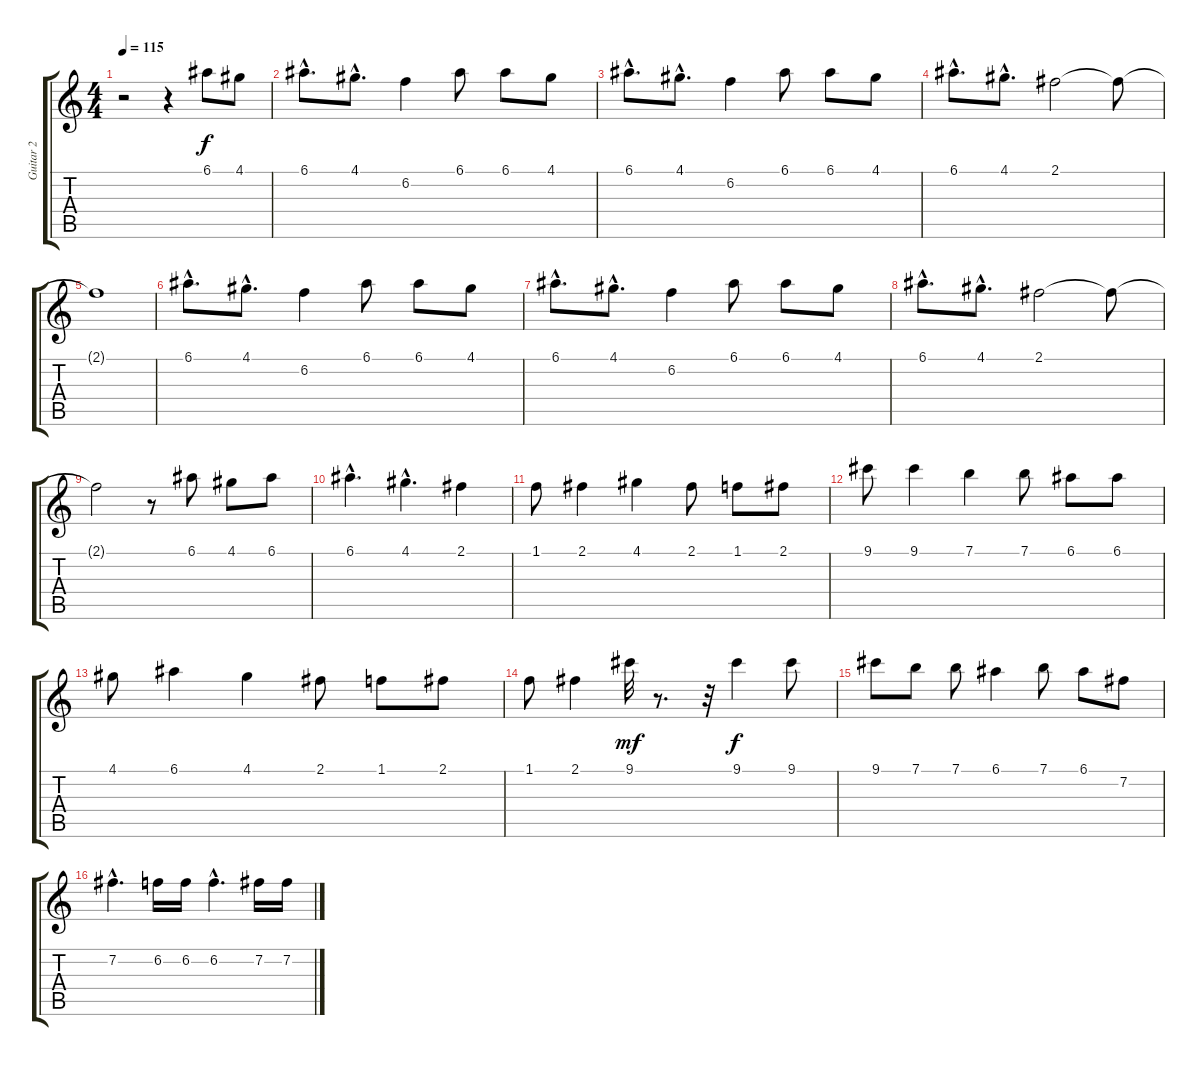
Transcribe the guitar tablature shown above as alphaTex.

\track ("Guitar 2" "Guitar 2") {instrument electricguitarclean}
\staff {score tabs}
\tuning (E4 B3 G3 D3 A2 E2) {hide}
\ts (4 4)
\tempo 115
\clef g2
\ks c
r.2{dy f} r.4 6.1.8{instrument electricguitarjazz} 4.1.8 |
6.1{hac}.8{d} 4.1{hac}.8{d} 6.2.4 6.1.8 6.1.8 4.1.8 |
6.1{hac}.8{d} 4.1{hac}.8{d} 6.2.4 6.1.8 6.1.8 4.1.8 |
6.1{hac}.8{d} 4.1{hac}.8{d} 2.1.2 2.1{t}.8 |
2.1{t}.1 |
6.1{hac}.8{d} 4.1{hac}.8{d} 6.2.4 6.1.8 6.1.8 4.1.8 |
6.1{hac}.8{d} 4.1{hac}.8{d} 6.2.4 6.1.8 6.1.8 4.1.8 |
6.1{hac}.8{d} 4.1{hac}.8{d} 2.1.2 2.1{t}.8 |
2.1{t}.2 r.8 6.1.8 4.1.8 6.1.8 |
6.1{hac}.4{d} 4.1{hac}.4{d} 2.1.4 |
1.1.8 2.1.4 4.1.4 2.1.8 1.1.8 2.1.8 |
9.1.8 9.1.4 7.1.4 7.1.8 6.1.8 6.1.8 |
4.1.8 6.1.4 4.1.4 2.1.8 1.1.8 2.1.8 |
1.1.8 2.1.4 9.1.32{dy mf} r.8{d} r.32 9.1.4{dy f} 9.1.8 |
9.1.8 7.1.8 7.1.8 6.1.4 7.1.8 6.1.8 7.2.8 |
7.2{hac}.4{d} 6.2.16 6.2.16 6.2{hac}.4{d} 7.2.16 7.2.16
